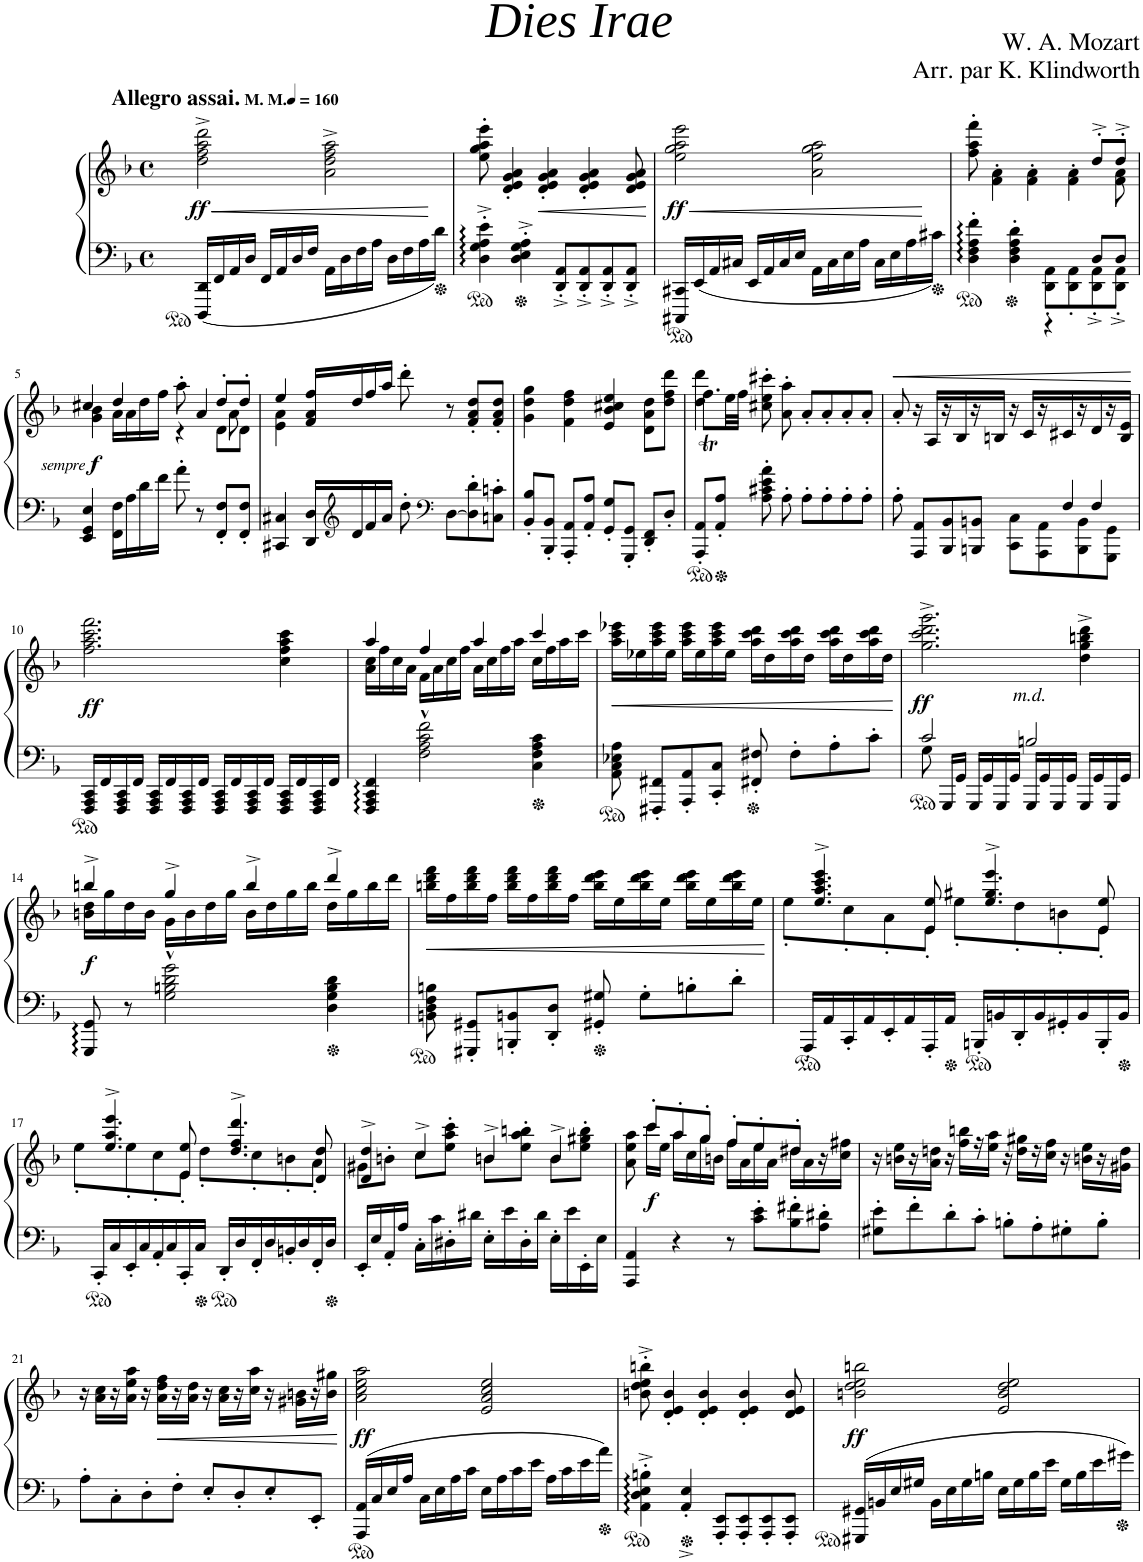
**kern	**kern	**dynam
*part1	*part1	*part1
*staff2	*staff1	*staff1/2
*I"Piano	*	*
*I'Pno.	*	*
*clefF4	*clefG2	*
*k[b-]	*k[b-]	*
*M4/4	*M4/4	*
*met(c)	*met(c)	*
*MM160	*MM160	*
=1	=1	=1
!	!LO:TX:a:B:t=Allegro assai.	!
!	!LO:TX:a:t=M. M.	!
!	!	!LO:HP:b
!	!	!LO:DY:n=1:b
16DDD/ 16DD/LL	2dd\^ 2ff\^ 2aa\^ 2ddd\^	< ff
16FF/	.	.
16AA/	.	.
16D/JJ	.	.
16FF/LL	.	.
16AA/	.	.
16D/	.	.
16F/JJ	.	.
16AA\LL	2a\^ 2dd\^ 2ff\^ 2aa\^	.
16D\	.	.
16F\	.	.
16A\JJ	.	.
16D\LL	.	.
16F\	.	.
16A\	.	.
16d\JJ	.	.
.	.	[
=2	=2	=2
4D\'`^ 4G\'`^ 4A\'`^ 4e\'`^	8ee\' 8gg\' 8aa\' 8eee\'	.
.	4d/'` 4e/'` 4g/'` 4a/'`	.
4D\'`^ 4E\'`^ 4G\'`^ 4A\'`^	.	.
!	!	!LO:HP:b
.	4d/'` 4e/'` 4g/'` 4a/'`	<
8DD/'^ 8AA/'^L	.	.
8DD/'^ 8AA/'^	4d/'` 4e/'` 4g/'` 4a/'`	.
8DD/'^ 8AA/'^	.	.
8DD/'^ 8AA/'^J	8d/ 8e/ 8g/ 8a/	.
.	.	[
=3	=3	=3
!	!	!LO:HP:b
!	!	!LO:DY:n=1:b
16CCC#X/ 16CC#X/LL	2ee\^ 2gg\^ 2aa\^ 2eee\^	< ff
16EE/	.	.
16AA/	.	.
16C#X/JJ	.	.
16EE/LL	.	.
16AA/	.	.
16C#/	.	.
16E/JJ	.	.
16AA\LL	2a\^ 2ee\^ 2gg\^ 2aa\^	.
16C#\	.	.
16E\	.	.
16A\JJ	.	.
16C#\LL	.	.
16E\	.	.
16A\	.	.
16c#X\JJ	.	.
.	.	[
=4	=4	=4
*^	*^	*
4D\'>` 4F\'>` 4A\'>` 4f\'>`	4ryy	8ff\'> 8aa\'> 8fff\'>	4ryy	.
.	.	4f\'>` 4a\'>`	.	.
4D\'>` 4F\'>` 4A\'>` 4d\'>`	4ryy	.	4ryy	.
.	.	4f\'>` 4a\'>`	.	.
8DD\' 8AA\'L	4r	.	4ryy	.
8DD\' 8AA\'	.	4f\'>` 4a\'>`	.	.
8DD\'^ 8AA\'^	8D^/L	.	8dd'^/L	.
8DD\'^ 8AA\'^J	8D^/J	8f\ 8a\	8dd'^/J	.
!!LO:LB:g=z
=5	=5	=5	=5	=5
*	*	*	*^	*
!	!	!	!	!	!LO:DY:b
!	!	!	!	!	!LO:DY:n=1:b
*v	*v	*	*	*	*
4EE/ 4GG/ 4E/	4g\ 4b-\	4cc#X^/	4ryy	other-dynamics f
16FF\ 16F\LL	16a\LL	4dd^/	4ryy	.
16A\	16a\	.	.	.
16d\	16dd\	.	.	.
16f\JJ	16ff\JJ	.	.	.
8a'\	8aa'>\	4ryy	4r	.
8r	4a/	.	.	.
8FF/' 8F/'L	.	8d\L	8dd'/L	.
8FF/' 8F/'J	8a\	8d\J	8dd'/J	.
*	*	*v	*v	*
=6	=6	=6	=6
4CC#X/ 4C#X/	4e\ 4a\	4ee^/	.
16DD/ 16D/LL	16f/ 16a/LL	4ff^/	.
*clefG2	*	*	*
16d/	16dd/	.	.
16f/	16ff/	.	.
16a/JJ	16aa/JJ	.	.
8dd'\	8ddd'>\	2ryy	.
*clefF4	*	*	*
[8D\L	8r	.	.
8D\]' 8d\'	8f/'< 8a/'< 8dd/'<L	.	.
8Cn\' 8cn\'J	8f/'< 8a/'< 8dd/'<J	.	.
*	*v	*v	*
=7	=7	=7
8BB-/' 8B-/'L	4g\ 4dd\ 4gg\	.
8BBB-/' 8BB-/'J	.	.
8AAA/' 8AA/'L	4f\ 4dd\ 4ff\	.
8AA/' 8A/'J	.	.
8GG/' 8G/'L	4e/ 4b-/ 4cc#X/ 4ee/	.
8GGG/' 8GG/'J	.	.
8DD/' 8FF/'L	8d\ 8a\ 8dd\L	.
8D'/J	8dd\ 8ff\ 8ddd\J	.
=8	=8	=8
*	*^	*
8AAA/' 8AA/'L	4dd\ 4ddd\	8.ffT\L	.
8AA/' 8A/'J	.	.	.
.	.	32ee\LL	.
.	.	32ff\JJJ	.
8A\' 8c#X\' 8e\' 8a\'	8cc#X\'> 8ee\'> 8ccc#X\'>	4ryy	.
8A'\	8a\'> 8aa\'>	.	.
8A'\L	8a'/L	2ryy	.
8A'\	8a'/	.	.
8A'\	8a'/	.	.
8A'\J	8a'/J	.	.
*	*v	*v	*
=9	=9	=9
*^	*	*
!	!	!	!LO:HP:b
8A'>\	4ryy	8a'/	<
8AAA/ 8AA/L	.	16r	.
.	.	16A/LL	.
8BBB-/ 8BB-/	4ryy	16r	.
.	.	16B-/	.
8BBBn/ 8BBn/J	.	16r	.
.	.	16Bn/JJ	.
8CC\ 8C\L	16ryy	16r	.
.	16ryy	16c^/LL	.
8AAA\^ 8AA\^	16ryy	16r	.
.	16F^/	16c#X^/	.
8BBB\^ 8BB\^	16ryy	16r	.
.	16F^/	16d^/	.
8GGG\^ 8GG\^J	8ryy	16r	.
.	.	16B/^ 16e/^JJ	.
*v	*v	*	*
.	.	[
!!LO:LB:g=z
=10	=10	=10
!	!	!LO:DY:b
16FFF/ 16AAA/ 16CC/LL	2.ff\^ 2.aa\^ 2.ccc\^ 2.fff\^	ff
16FF/	.	.
16FFF/ 16AAA/ 16CC/	.	.
16FF/JJ	.	.
16FFF/ 16AAA/ 16CC/LL	.	.
16FF/	.	.
16FFF/ 16AAA/ 16CC/	.	.
16FF/JJ	.	.
16FFF/ 16AAA/ 16CC/LL	.	.
16FF/	.	.
16FFF/ 16AAA/ 16CC/	.	.
16FF/JJ	.	.
16FFF/ 16AAA/ 16CC/LL	4cc\^ 4ff\^ 4aa\^ 4ccc\^	.
16FF/	.	.
16FFF/ 16AAA/ 16CC/	.	.
16FF/JJ	.	.
=11	=11	=11
*	*^	*
4FFF/ 4AAA/ 4CC/ 4FF/	16a\ 16cc\LL	4aa^/	.
.	16ff\	.	.
.	16cc\	.	.
.	16a\JJ	.	.
2F\^^ 2A\^^ 2c\^^ 2f\^^	16f\LL	4ff^/	.
.	16a\	.	.
.	16cc\	.	.
.	16ff\JJ	.	.
.	16a\LL	4aa^/	.
.	16cc\	.	.
.	16ff\	.	.
.	16aa\JJ	.	.
4C\ 4F\ 4A\ 4c\	16cc\LL	4ccc^/	.
.	16ff\	.	.
.	16aa\	.	.
.	16ccc\JJ	.	.
*	*v	*v	*
=12	=12	=12
!	!	!LO:HP:b
8AA\ 8C\ 8E-X\ 8A\	16aa\^^ 16ccc\^^ 16eee-X\^^LL	<
.	16ee-X^^\	.
8FFF#X/' 8FF#X/'L	16aa\^^ 16ccc\^^ 16eee-\^^	.
.	16ee-^^\JJ	.
8AAA/' 8AA/'	16aa\^^ 16ccc\^^ 16eee-\^^LL	.
.	16ee-^^\	.
8CC/' 8C/'J	16aa\^^ 16ccc\^^ 16eee-\^^	.
.	16ee-^^\JJ	.
8FF#X/' 8F#X/'	16aa\^^ 16ccc\^^ 16ddd\^^LL	.
.	16dd^^\	.
8F#'\L	16aa\^^ 16ccc\^^ 16ddd\^^	.
.	16dd^^\JJ	.
8A'\	16aa\^^ 16ccc\^^ 16ddd\^^LL	.
.	16dd^^\	.
8c'\J	16aa\^^ 16ccc\^^ 16ddd\^^	.
.	16dd^^\JJ	.
.	.	[
=13	=13	=13
*^	*	*
!	!	!	!LO:DY:b
8G\	2c/	2.gg\^ 2.ccc\^ 2.ddd\^ 2.ggg\^	ff
16GGG/LL	.	.	.
16GG/JJ	.	.	.
16GGG/LL	.	.	.
16GG/	.	.	.
16GGG/	.	.	.
16GG/JJ	.	.	.
!LO:TX:a:i:t=m.d.	!	!	!
16GGG/LL	2Bn^/	.	.
16GG/	.	.	.
16GGG/	.	.	.
16GG/JJ	.	.	.
16GGG/LL	.	4dd\^ 4gg\^ 4bbn\^ 4ddd\^	.
16GG/	.	.	.
16GGG/	.	.	.
16GG/JJ	.	.	.
*v	*v	*	*
!!LO:LB:g=z
=14	=14	=14
*	*^	*
!	!	!	!LO:DY:b
8GGG/^^ 8GG/^^	16bn\ 16dd\LL	4bbn^/	f
.	16gg\	.	.
8r	16dd\	.	.
.	16b\JJ	.	.
2G\^^ 2Bn\^^ 2d\^^ 2g\^^	16g\LL	4gg^/	.
.	16b\	.	.
.	16dd\	.	.
.	16gg\JJ	.	.
.	16b\LL	4bb^/	.
.	16dd\	.	.
.	16gg\	.	.
.	16bb\JJ	.	.
4D\ 4G\ 4B\ 4d\	16dd\LL	4ddd^/	.
.	16gg\	.	.
.	16bb\	.	.
.	16ddd\JJ	.	.
*	*v	*v	*
=15	=15	=15
!	!	!LO:HP:b
8BBn\ 8D\ 8F\ 8Bn\	16bbn\^^ 16ddd\^^ 16fff\^^LL	<
.	16ff^^\	.
8GGG#X/' 8GG#X/'L	16bb\^^ 16ddd\^^ 16fff\^^	.
.	16ff^^\JJ	.
8BBBn/' 8BBn/'	16bb\^^ 16ddd\^^ 16fff\^^LL	.
.	16ff^^\	.
8DD/' 8D/'J	16bb\^^ 16ddd\^^ 16fff\^^	.
.	16ff^^\JJ	.
8GG#X/' 8G#X/'	16bb\^^ 16ddd\^^ 16eee\^^LL	.
.	16ee^^\	.
8G#'\L	16bb\^^ 16ddd\^^ 16eee\^^	.
.	16ee^^\JJ	.
8Bn'\	16bb\^^ 16ddd\^^ 16eee\^^LL	.
.	16ee^^\	.
8d'\J	16bb\^^ 16ddd\^^ 16eee\^^	.
.	16ee^^\JJ	.
.	.	[
=16	=16	=16
*	*^	*
16AAA'/LL	8ee'\L	4.ee/^ 4.aa/^ 4.ccc/^ 4.eee/^	.
16AA/	.	.	.
16CC'/	8cc'\	.	.
16AA/	.	.	.
16EE'/	8a'\	.	.
16AA/	.	.	.
16AAA'/	8e'\J	8e/ 8ee/	.
16AA/JJ	.	.	.
16BBBn'/LL	8ee'\L	4.ee/^ 4.gg#X/^ 4.eee/^	.
16BBn/	.	.	.
16DD'/	8dd'\	.	.
16BB/	.	.	.
16GG#X'/	8bn'\	.	.
16BB/	.	.	.
16BBB'/	8e'\J	8e/ 8ee/	.
16BB/JJ	.	.	.
!!LO:LB:g=z	!!
=17	=17	=17	=17
16CC'/LL	8ee'<\L	4.ee/^ 4.aa/^ 4.eee/^	.
16C/	.	.	.
16EE'/	8ee'<\	.	.
16C/	.	.	.
16AA'/	8cc'<\	.	.
16C/	.	.	.
16CC'/	8e'<\J	8e/ 8ee/	.
16C/JJ	.	.	.
16DD'/LL	8dd'<\L	4.dd/^ 4.ff/^ 4.ddd/^	.
16D/	.	.	.
16FF'/	8cc'<\	.	.
16D/	.	.	.
16BBn'/	8bn'<\	.	.
16D/	.	.	.
16FF'/	8a'<\J	8d/ 8dd/	.
16D/JJ	.	.	.
=18	=18	=18	=18
16EE'/LL	8g#X^\L	4d/^ 4dd/^	.
16E/	.	.	.
16AA'/	8bn'>\J	.	.
16A/JJ	.	.	.
16C'\LL	8cc\L	4cc^/	.
16c\	.	.	.
16D#X'\	8ee\'> 8aa\'> 8ccc\'>J	.	.
16d#X\JJ	.	.	.
16E'\LL	8bn\L	4b^/	.
16e\	.	.	.
16D#'\	8ee\'> 8aa\'> 8bbn\'>J	.	.
16d#\JJ	.	.	.
16E'\LL	8b\L	4b^/	.
16e\	.	.	.
16EE'\	8ee\'> 8gg#X\'> 8bb\'>J	.	.
16E\JJ	.	.	.
=19	=19	=19	=19
4AAA/ 4AA/	8a\ 8ee\ 8aa\	8ryy	.
!	!	!	!LO:DY:b
.	16ccc\LL	8ccc'/L	f
.	16ee\JJ	.	.
4r	16aa\LL	8aa'/	.
.	16cc\	.	.
.	16gg\	8gg'/J	.
.	16bn\JJ	.	.
8r	16ff\LL	8ff'/L	.
.	16a\	.	.
8c\' 8e\'L	16ee\	8ee'/	.
.	16a\JJ	.	.
8B-\' 8f#X\'	16dd#X\LL	8dd#'/J	.
.	16a\	.	.
8A\' 8d#X\'J	16r	8ryy	.
.	16cc\ 16ff#X\JJ	.	.
*	*v	*v	*
=20	=20	=20
8G#X\' 8e\'L	16r	.
.	16bn\ 16ee\LL	.
8f'\	16r	.
.	16a\ 16ddn\JJ	.
8d'\	16r	.
.	16ff\ 16bbn\LL	.
8c'\J	16r	.
.	16ee\ 16aa\JJ	.
8Bn'\L	16r	.
.	16dd\ 16gg#X\LL	.
8A'\	16r	.
.	16cc\ 16ff\JJ	.
8G#X'\	16r	.
.	16bn\ 16ee\LL	.
8B'\J	16r	.
.	16g#X\ 16dd\JJ	.
!!LO:LB:g=z
=21	=21	=21
8A'\L	16r	.
.	16a\ 16cc\LL	.
8C'\	16r	.
.	16a\ 16ee\ 16aa\JJ	.
8D'\	16r	.
!	!	!LO:HP:b
.	16a\ 16dd\ 16ff\LL	<
8F'\J	16r	.
.	16a\ 16dd\JJ	.
8E'/L	16r	.
.	16a\ 16cc\LL	.
8D'/	16r	.
.	16cc\ 16aa\JJ	.
8E'/	16r	.
.	16g#X\ 16bn\LL	.
8EE'/J	16r	.
.	16b\ 16gg#X\JJ	.
.	.	[
=22	=22	=22
!	!	!LO:DY:b
16AAA/ 16AA/LL	2a\^ 2cc\^ 2ee\^ 2aa\^	ff
16C/	.	.
16E/	.	.
16A/JJ	.	.
16C\LL	.	.
16E\	.	.
16A\	.	.
16c\JJ	.	.
16E\LL	2e/^> 2a/^> 2cc/^> 2ee/^>	.
16A\	.	.
16c\	.	.
16e\JJ	.	.
16A\LL	.	.
16c\	.	.
16e\	.	.
16a\JJ	.	.
=23	=23	=23
4AA\'`^ 4D\'`^ 4E\'`^ 4Bn\'`^	8bn\'^ 8dd\'^ 8ee\'^ 8bbn\'^	.
.	4d/'` 4e/'` 4b/'`	.
4AA/'`^ 4E/'`^	.	.
.	4d/'` 4e/'` 4b/'`	.
8AAA/' 8EE/'L	.	.
8AAA/' 8EE/'	4d/'` 4e/'` 4b/'`	.
8AAA/' 8EE/'	.	.
8AAA/' 8EE/'J	8d/ 8e/ 8b/	.
=24	=24	=24
!	!	!LO:DY:b
16GGG#X/ 16GG#X/LL	2bn\^> 2dd\^> 2ee\^> 2bbn\^>	ff
16BBn/	.	.
16E/	.	.
16G#X/JJ	.	.
16BB\LL	.	.
16E\	.	.
16G#\	.	.
16Bn\JJ	.	.
16E\LL	2e/^> 2b/^> 2dd/^> 2ee/^>	.
16G#\	.	.
16B\	.	.
16e\JJ	.	.
16G#\LL	.	.
16B\	.	.
16e\	.	.
16g#X\JJ	.	.
=	=	=
*-	*-	*-
